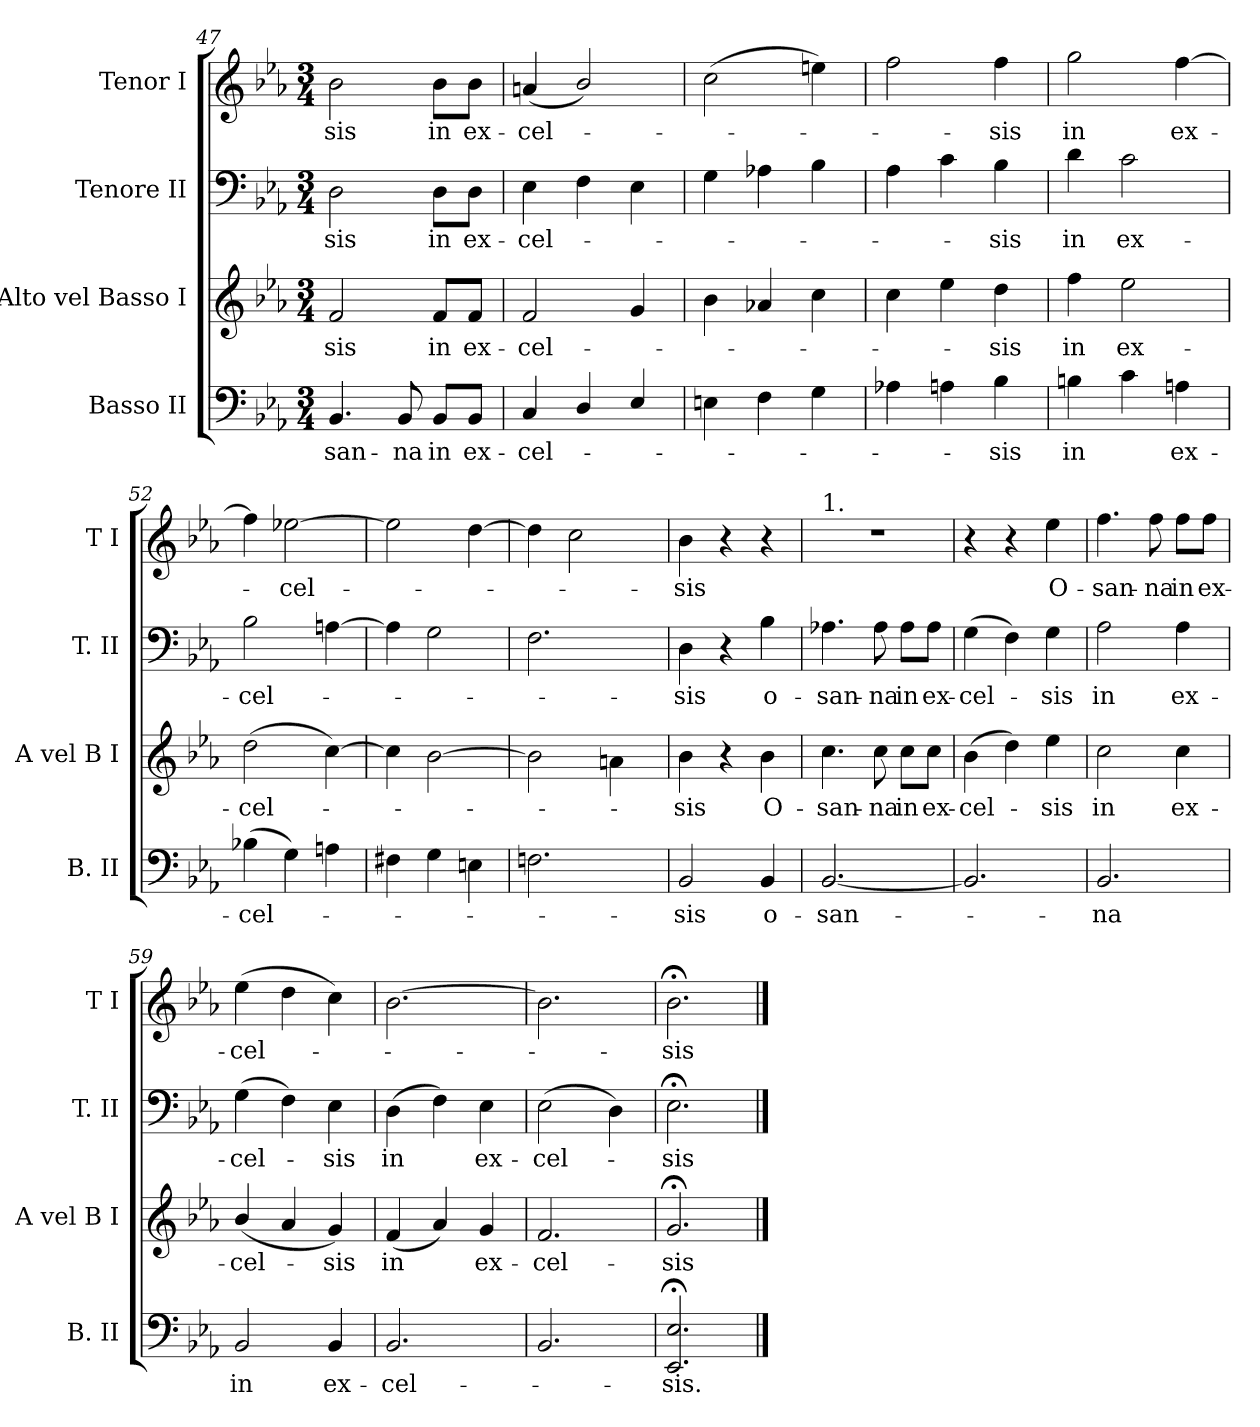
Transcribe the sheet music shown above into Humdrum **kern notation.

**kern	**text	**kern	**text	**kern	**text	**kern	**text
*part4	*part4	*part3	*part3	*part2	*part2	*part1	*part1
*staff4	*staff4	*staff3	*staff3	*staff2	*staff2	*staff1	*staff1
*I"Basso II	*	*I"Alto vel Basso I	*	*I"Tenore II	*	*I"Tenor I	*
*I'B. II	*	*I'A vel B I	*	*I'T. II	*	*I'T I	*
*clefF4	*	*clefG2	*	*clefF4	*	*clefG2	*
*	*	*ITrd7c12	*	*	*	*ITrd7c12	*
*k[b-e-a-]	*	*k[b-e-a-]	*	*k[b-e-a-]	*	*k[b-e-a-]	*
*E-:	*	*E-:	*	*E-:	*	*E-:	*
*M3/4	*	*M3/4	*	*M3/4	*	*M3/4	*
=47	=47	=47	=47	=47	=47	=47	=47
4.BB-/	-san-	2F/	-sis	2D\	-sis	2B-\	-sis
8BB-/	-na	.	.	.	.	.	.
8BB-/L	in	8F/L	in	8D\L	in	8B-\L	in
8BB-/J	ex-	8F/J	ex-	8D\J	ex-	8B-\J	ex-
=48	=48	=48	=48	=48	=48	=48	=48
4C/	-cel-	2F/	-cel-	4E-\	-cel-	(4An/	-cel-
4D/	.	.	.	4F\	.	2B-/)	.
4E-/	.	4G/	.	4E-\	.	.	.
=49	=49	=49	=49	=49	=49	=49	=49
4En\	.	4B-\	.	4G\	.	(2c\	.
4F\	.	4A-X/	.	4A-X\	.	.	.
4G\	.	4c\	.	4B-\	.	4en\)	.
=50	=50	=50	=50	=50	=50	=50	=50
4A-X\	.	4c\	.	4A-\	.	2f\	.
4An\	.	4e-\	.	4c\	.	.	.
4B-\	-sis	4d\	-sis	4B-\	-sis	4f\	-sis
=51	=51	=51	=51	=51	=51	=51	=51
4Bn\	in	4f\	in	4d\	in	2g\	in
4c\	.	2e-\	ex-	2c\	ex-	.	.
4An\	ex-	.	.	.	.	[4f\	ex-
=52	=52	=52	=52	=52	=52	=52	=52
(4B-X\	-cel-	(2d\	-cel-	2B-\	-cel-	4f\]	.
4G\)	.	.	.	.	.	[2e-X\	-cel-
4An\	.	[4c\)	.	[4An\	.	.	.
=53	=53	=53	=53	=53	=53	=53	=53
4F#X\	.	4c\]	.	4An\]	.	2e-\]	.
4G\	.	[2B-\	.	2G\	.	.	.
4En\	.	.	.	.	.	[4d\	.
=54	=54	=54	=54	=54	=54	=54	=54
2.Fn\	.	2B-\]	.	2.F\	.	4d\]	.
.	.	.	.	.	.	2c\	.
.	.	4An\	.	.	.	.	.
=55	=55	=55	=55	=55	=55	=55	=55
2BB-/	-sis	4B-\	-sis	4D\	-sis	4B-\	-sis
.	.	4r	.	4r	.	4r	.
4BB-/	o-	4B-\	O-	4B-\	o-	4r	.
=56	=56	=56	=56	=56	=56	=56	=56
!	!	!	!	!	!	!LO:TX:a:t=1.	!
[2.BB-/	-san-	4.c\	-san-	4.A-X\	-san-	2.r	.
.	.	8c\	-na	8A-\	-na	.	.
.	.	8c\L	in	8A-\L	in	.	.
.	.	8c\J	ex-	8A-\J	ex-	.	.
=57	=57	=57	=57	=57	=57	=57	=57
2.BB-/]	.	(4B-\	-cel-	(4G\	-cel-	4r	.
.	.	4d\)	.	4F\)	.	4r	.
.	.	4e-\	-sis	4G\	-sis	4e-\	O-
=58	=58	=58	=58	=58	=58	=58	=58
2.BB-/	-na	2c\	in	2A-\	in	4.f\	-san-
.	.	.	.	.	.	8f\	-na
.	.	4c\	ex-	4A-\	ex-	8f\L	in
.	.	.	.	.	.	8f\J	ex-
=59	=59	=59	=59	=59	=59	=59	=59
2BB-/	in	(4B-/	-cel-	(4G\	-cel-	(4e-\	-cel-
.	.	4A-/	.	4F\)	.	4d\	.
4BB-/	ex-	4G/)	-sis	4E-\	-sis	4c\)	.
=60	=60	=60	=60	=60	=60	=60	=60
2.BB-/	-cel-	(4F/	in	(4D\	in	[2.B-\	.
.	.	4A-/)	.	4F\)	.	.	.
.	.	4G/	ex-	4E-\	ex-	.	.
=61	=61	=61	=61	=61	=61	=61	=61
2.BB-/	.	2.F/	-cel-	(2E-\	-cel-	2.B-\]	.
.	.	.	.	4D\)	.	.	.
=62	=62	=62	=62	=62	=62	=62	=62
2.EE-;</ 2.E-;</	-sis.	2.G;</	-sis	2.E-;<\	-sis	2.B-;<\	-sis
==	==	==	==	==	==	==	==
*-	*-	*-	*-	*-	*-	*-	*-
